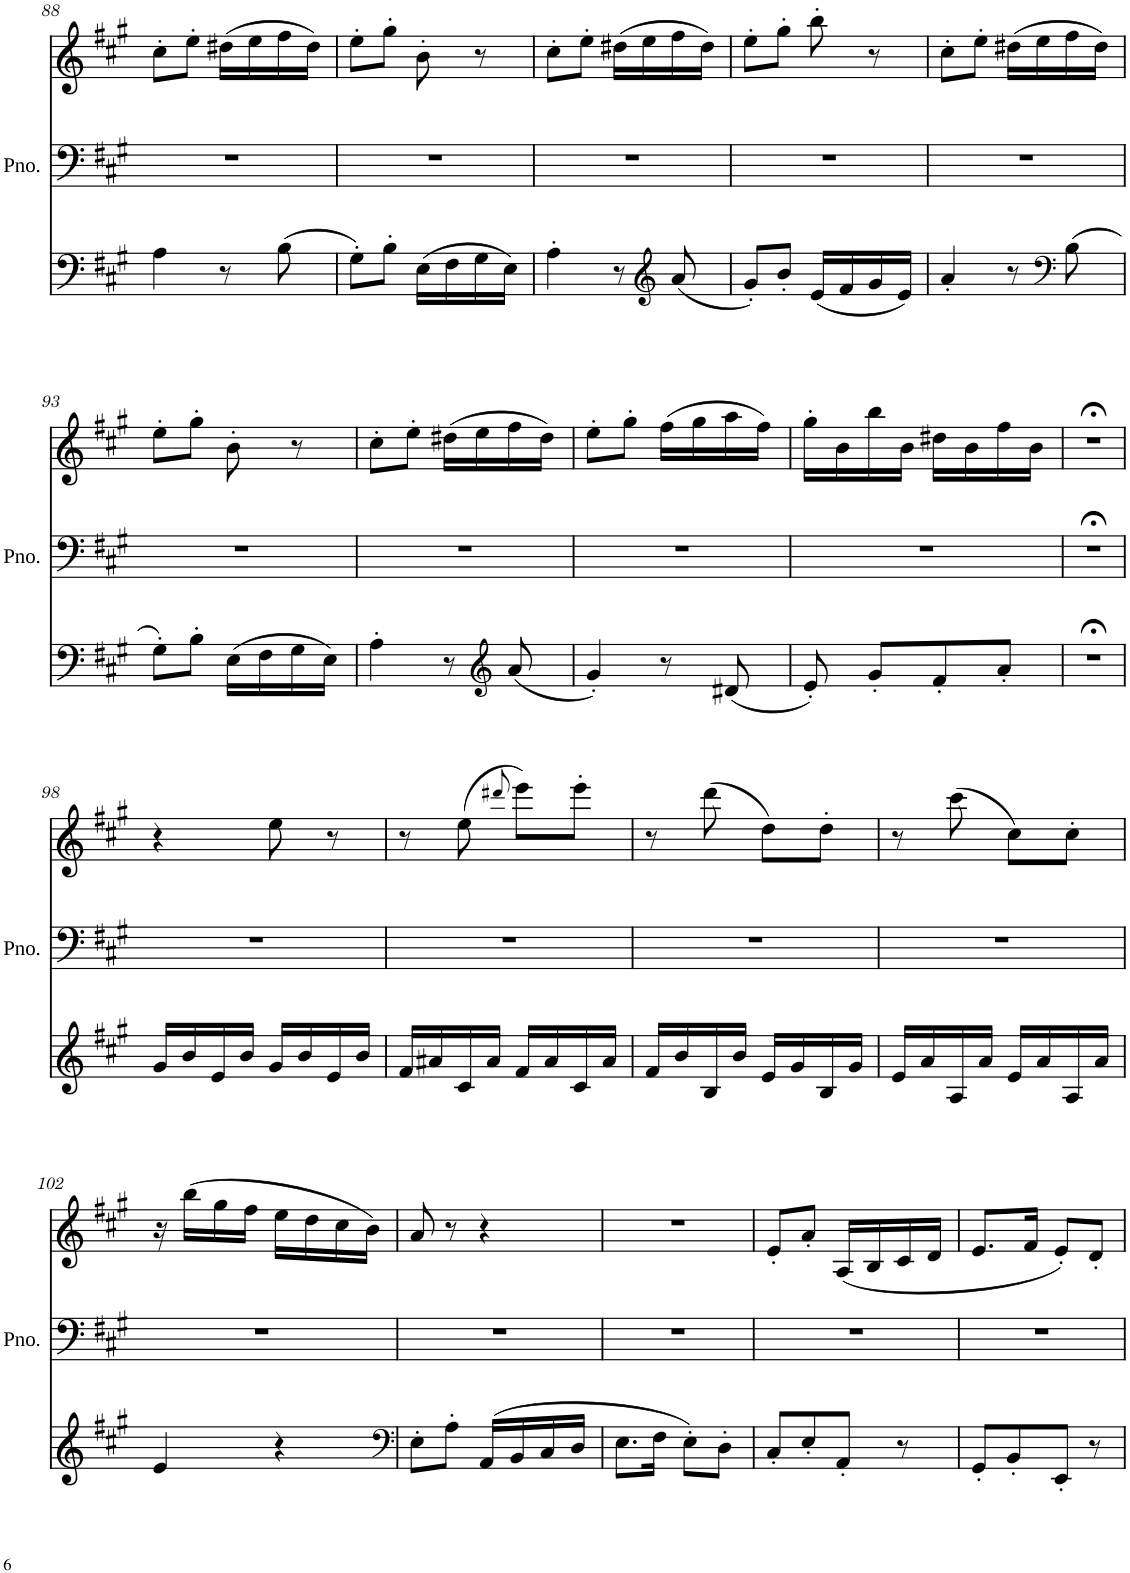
**kern	**kern	**kern
*part1	*part1	*part1
*staff3	*staff2	*staff1
*I"Piano	*	*
*I'Pno.	*	*
!!LO:PB:g=z
*clefF4	*clefF4	*clefG2
*k[f#c#g#]	*k[f#c#g#]	*k[f#c#g#]
*M2/4	*M2/4	*M2/4
=88	=88	=88
4A\	2r	8cc#'\L
.	.	8ee'\J
8r	.	(16dd#X\LL
.	.	16ee\
8B\	.	16ff#\
.	.	16dd#\JJ)
=89	=89	=89
8G#'\L	2r	8ee'\L
8B'\J	.	8gg#'\J
16E\LL	.	8b'\
16F#\	.	.
16G#\	.	8r
16E\JJ	.	.
=90	=90	=90
4A'\	2r	8cc#'\L
.	.	8ee'\J
8r	.	(16dd#X\LL
.	.	16ee\
*clefG2	*	*
8a/	.	16ff#\
.	.	16dd#\JJ)
=91	=91	=91
8g#'/L	2r	8ee'\L
8b'/J	.	8gg#'\J
16e/LL	.	8bb'\
16f#/	.	.
16g#/	.	8r
16e/JJ	.	.
=92	=92	=92
4a'/	2r	8cc#'\L
.	.	8ee'\J
8r	.	(16dd#X\LL
.	.	16ee\
*clefF4	*	*
8B\	.	16ff#\
.	.	16dd#\JJ)
!!LO:LB:g=z
=93	=93	=93
8G#'\L	2r	8ee'\L
8B'\J	.	8gg#'\J
16E\LL	.	8b'\
16F#\	.	.
16G#\	.	8r
16E\JJ	.	.
=94	=94	=94
4A'\	2r	8cc#'\L
.	.	8ee'\J
8r	.	(16dd#X\LL
.	.	16ee\
*clefG2	*	*
8a/	.	16ff#\
.	.	16dd#\JJ)
=95	=95	=95
4g#'/	2r	8ee'\L
.	.	8gg#'\J
8r	.	(16ff#\LL
.	.	16gg#\
8d#X/	.	16aa\
.	.	16ff#\JJ)
=96	=96	=96
8e'/	2r	16gg#'\LL
.	.	16b\
8g#'/L	.	16bb\
.	.	16b\JJ
8f#'/	.	16dd#X\LL
.	.	16b\
8a'/J	.	16ff#\
.	.	16b\JJ
=97	=97	=97
2r;<	2r;<	2r;<
!!LO:LB:g=z
=98	=98	=98
16g#/LL	2r	4r
16b/	.	.
16e/	.	.
16b/JJ	.	.
16g#/LL	.	8ee\
16b/	.	.
16e/	.	8r
16b/JJ	.	.
=99	=99	=99
16f#/LL	2r	8r
16a#X/	.	.
16c#/	.	(8ee\
16a#/JJ	.	.
.	.	8qddd#X/
16f#/LL	.	8eee\L)
16a#/	.	.
16c#/	.	8eee'\J
16a#/JJ	.	.
=100	=100	=100
16f#/LL	2r	8r
16b/	.	.
16B/	.	(8ddd\
16b/JJ	.	.
16e/LL	.	8dd\L)
16g#/	.	.
16B/	.	8dd'\J
16g#/JJ	.	.
=101	=101	=101
16e/LL	2r	8r
16a/	.	.
16A/	.	(8ccc#\
16a/JJ	.	.
16e/LL	.	8cc#\L)
16a/	.	.
16A/	.	8cc#'\J
16a/JJ	.	.
!!LO:LB:g=z
=102	=102	=102
4e/	2r	16r
.	.	(16bb\LL
.	.	16gg#\
.	.	16ff#\JJ
4r	.	16ee\LL
.	.	16dd\
.	.	16cc#\
.	.	16b\JJ)
=103	=103	=103
*clefF4	*	*
8E'\L	2r	8a/
8A'\J	.	8r
16AA/LL	.	4r
16BB/	.	.
16C#/	.	.
16D/JJ	.	.
=104	=104	=104
8.E\L	2r	2r
16F#\Jk	.	.
8E'\L	.	.
8D'\J	.	.
=105	=105	=105
8C#'/L	2r	8e'/L
8E'/	.	8a'/J
8AA'/J	.	(16A/LL
.	.	16B/
8r	.	16c#/
.	.	16d/JJ
=106	=106	=106
8GG#'/L	2r	8.e/L
8BB'/	.	.
.	.	16f#/Jk
8EE'/J	.	8e'/L)
8r	.	8d'/J
=	=	=
*-	*-	*-
